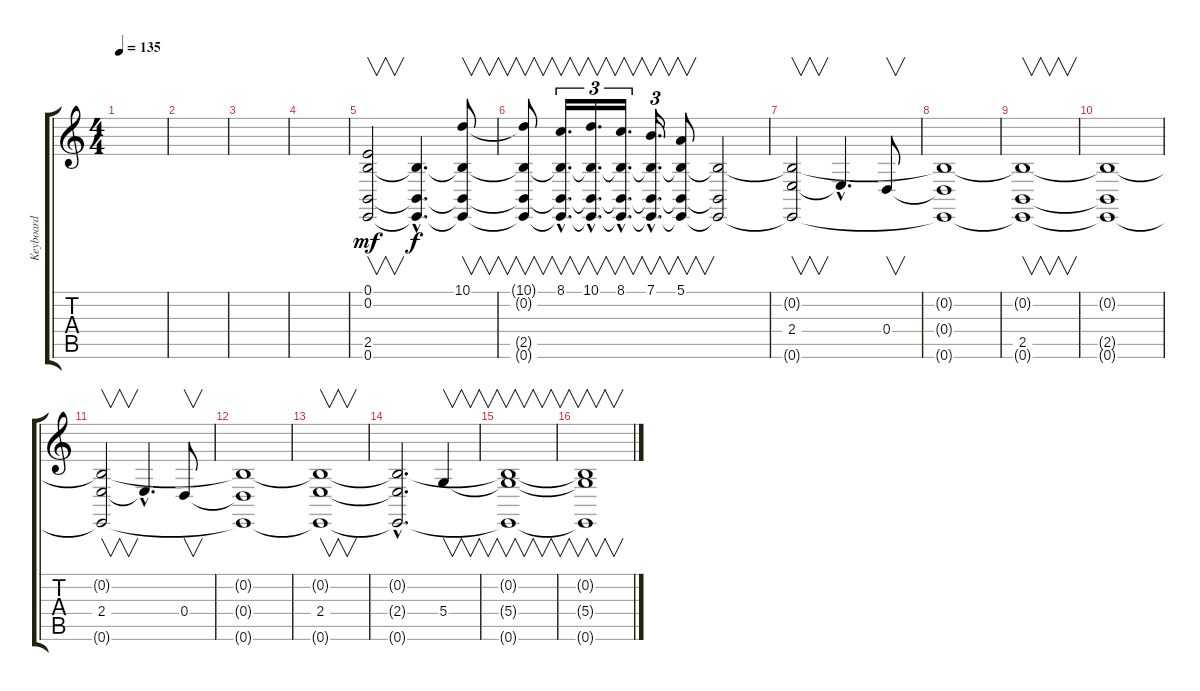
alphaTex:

\track ("Keyboard" "Keyboard") {instrument drawbarorgan}
\staff {score tabs}
\tuning (E4 B3 G3 D3 A2 E2) {hide}
\ts (4 4)
\tempo 135
\clef g2
\ks c
|
|
|
|
(0.1 0.2 2.5 0.6).2{v dy mf} (0.2{hac t} 2.5{hac t} 0.6{hac t}).4{d dy f} (10.1 0.2{t} 2.5{t} 0.6{t}).8{v} |
(10.1{t} 0.2{t} 2.5{t} 0.6{t}).8{v} (8.1{hac} 0.2{hac t} 2.5{hac t} 0.6{hac t}).16{v d tu (3 2)} (10.1{hac} 0.2{hac t} 2.5{hac t} 0.6{hac t}).16{v d tu (3 2)} (8.1{hac} 0.2{hac t} 2.5{hac t} 0.6{hac t}).16{v d tu (3 2)} (7.1{hac} 0.2{hac t} 2.5{hac t} 0.6{hac t}).16{v d tu (3 2)} (5.1 0.2{t} 2.5{t} 0.6{t}).8{v} (0.2{t} 2.5{t} 0.6{t}).2 |
(0.2{t} 2.4 0.6{t}).2{v} 2.4{hac t}.4{d} 0.4.8{v} |
(0.2{t} 0.4{t} 0.6{t}).1 |
(0.2{t} 2.5 0.6{t}).1{v} |
(0.2{t} 2.5{t} 0.6{t}).1 |
(0.2{t} 2.4 0.6{t}).2{v} 2.4{hac t}.4{d} 0.4.8{v} |
(0.2{t} 0.4{t} 0.6{t}).1 |
(0.2{t} 2.4 0.6{t}).1{v} |
(0.2{hac t} 2.4{hac t} 0.6{hac t}).2{d} 5.4.4{v} |
(0.2{t} 5.4{t} 0.6{t}).1{v} |
(0.2{t} 5.4{t} 0.6{t}).1{v}
